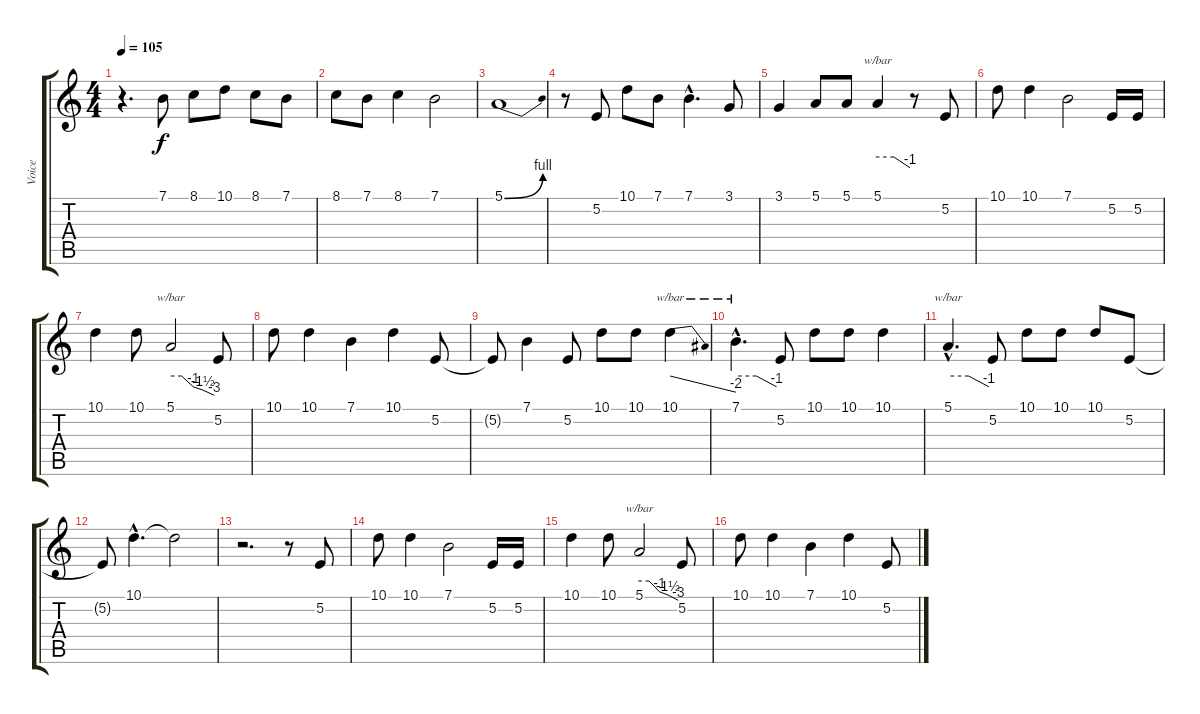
\track ("Voice" "Voice") {instrument synthvoice}
\staff {score tabs}
\tuning (E4 B3 G3 D3 A2 E2) {hide}
\ts (4 4)
\tempo 105
\clef g2
\ks c
r.4{d dy f} 7.1.8 8.1.8 10.1.8 8.1.8 7.1.8 |
8.1.8 7.1.8 8.1.4 7.1.2 |
5.1{be (bend 0 0 60 4)}.1 |
r.8 5.2.8 10.1.8 7.1.8 7.1{hac}.4{d} 3.1.8 |
3.1.4 5.1.8 5.1.8 5.1.4{tbe (custom default 0 0 30 0 60 -4)} r.8 5.2.8 |
10.1.8 10.1.4 7.1.2 5.2.16 5.2.16 |
10.1.4 10.1.8 5.1.2{tbe (custom default 0 0 15 0 31 -4 44 -6 60 -12)} 5.2.8 |
10.1.8 10.1.4 7.1.4 10.1.4 5.2.8 |
5.2{t}.8 7.1.4 5.2.8 10.1.8 10.1.8 10.1.4{tbe (dive default 0 0 60 -8)} |
7.1{hac}.4{d tbe (custom default 0 0 30 0 60 -4)} 5.2.8 10.1.8 10.1.8 10.1.4 |
5.1{hac}.4{d tbe (custom default 0 0 30 0 60 -4)} 5.2.8 10.1.8 10.1.8 10.1.8 5.2.8 |
5.2{t}.8 10.1{hac}.4{d} 10.1{t}.2 |
r.2{d} r.8 5.2.8 |
10.1.8 10.1.4 7.1.2 5.2.16 5.2.16 |
10.1.4 10.1.8 5.1.2{tbe (custom default 0 0 15 0 31 -4 44 -6 60 -12)} 5.2.8 |
10.1.8 10.1.4 7.1.4 10.1.4 5.2.8
